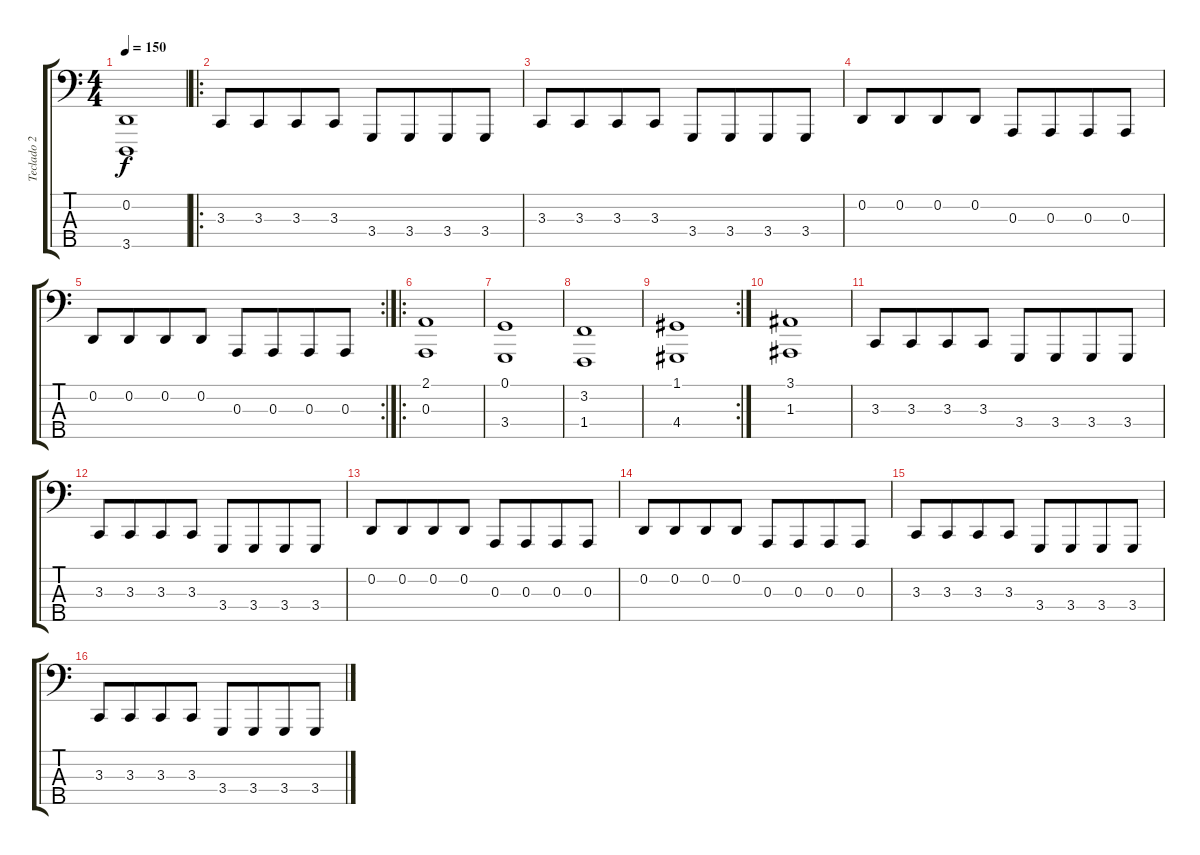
\track ("Teclado 2" "Teclado 2") {instrument synthbrass1}
\staff {score tabs}
\tuning (G2 D2 A1 E1 B0) {hide}
\ts (4 4)
\tempo 150
\clef f4
\ks c
(0.2{t} 3.5{t}).1{dy f} |
\ro
3.3.8{volume 10} 3.3.8{beam merge} 3.3.8 3.3.8{beam split} 3.4.8 3.4.8{beam merge} 3.4.8 3.4.8 |
3.3.8 3.3.8{beam merge} 3.3.8 3.3.8{beam split} 3.4.8 3.4.8{beam merge} 3.4.8 3.4.8 |
0.2.8 0.2.8{beam merge} 0.2.8 0.2.8{beam split} 0.3.8 0.3.8{beam merge} 0.3.8 0.3.8 |
\rc 2
0.2.8 0.2.8{beam merge} 0.2.8 0.2.8{beam split} 0.3.8 0.3.8{beam merge} 0.3.8 0.3.8 |
\ro
(2.1 0.3).1{volume 10} |
(0.1 3.4).1 |
(3.2 1.4).1 |
\rc 2
(1.1 4.4).1 |
(3.1 1.3).1 |
3.3.8{volume 10} 3.3.8{beam merge} 3.3.8 3.3.8{beam split} 3.4.8 3.4.8{beam merge} 3.4.8 3.4.8 |
3.3.8 3.3.8{beam merge} 3.3.8 3.3.8{beam split} 3.4.8 3.4.8{beam merge} 3.4.8 3.4.8 |
0.2.8 0.2.8{beam merge} 0.2.8 0.2.8{beam split} 0.3.8 0.3.8{beam merge} 0.3.8 0.3.8 |
0.2.8 0.2.8{beam merge} 0.2.8 0.2.8{beam split} 0.3.8 0.3.8{beam merge} 0.3.8 0.3.8 |
3.3.8 3.3.8{beam merge} 3.3.8 3.3.8{beam split} 3.4.8 3.4.8{beam merge} 3.4.8 3.4.8 |
3.3.8 3.3.8{beam merge} 3.3.8 3.3.8{beam split} 3.4.8 3.4.8{beam merge} 3.4.8 3.4.8
